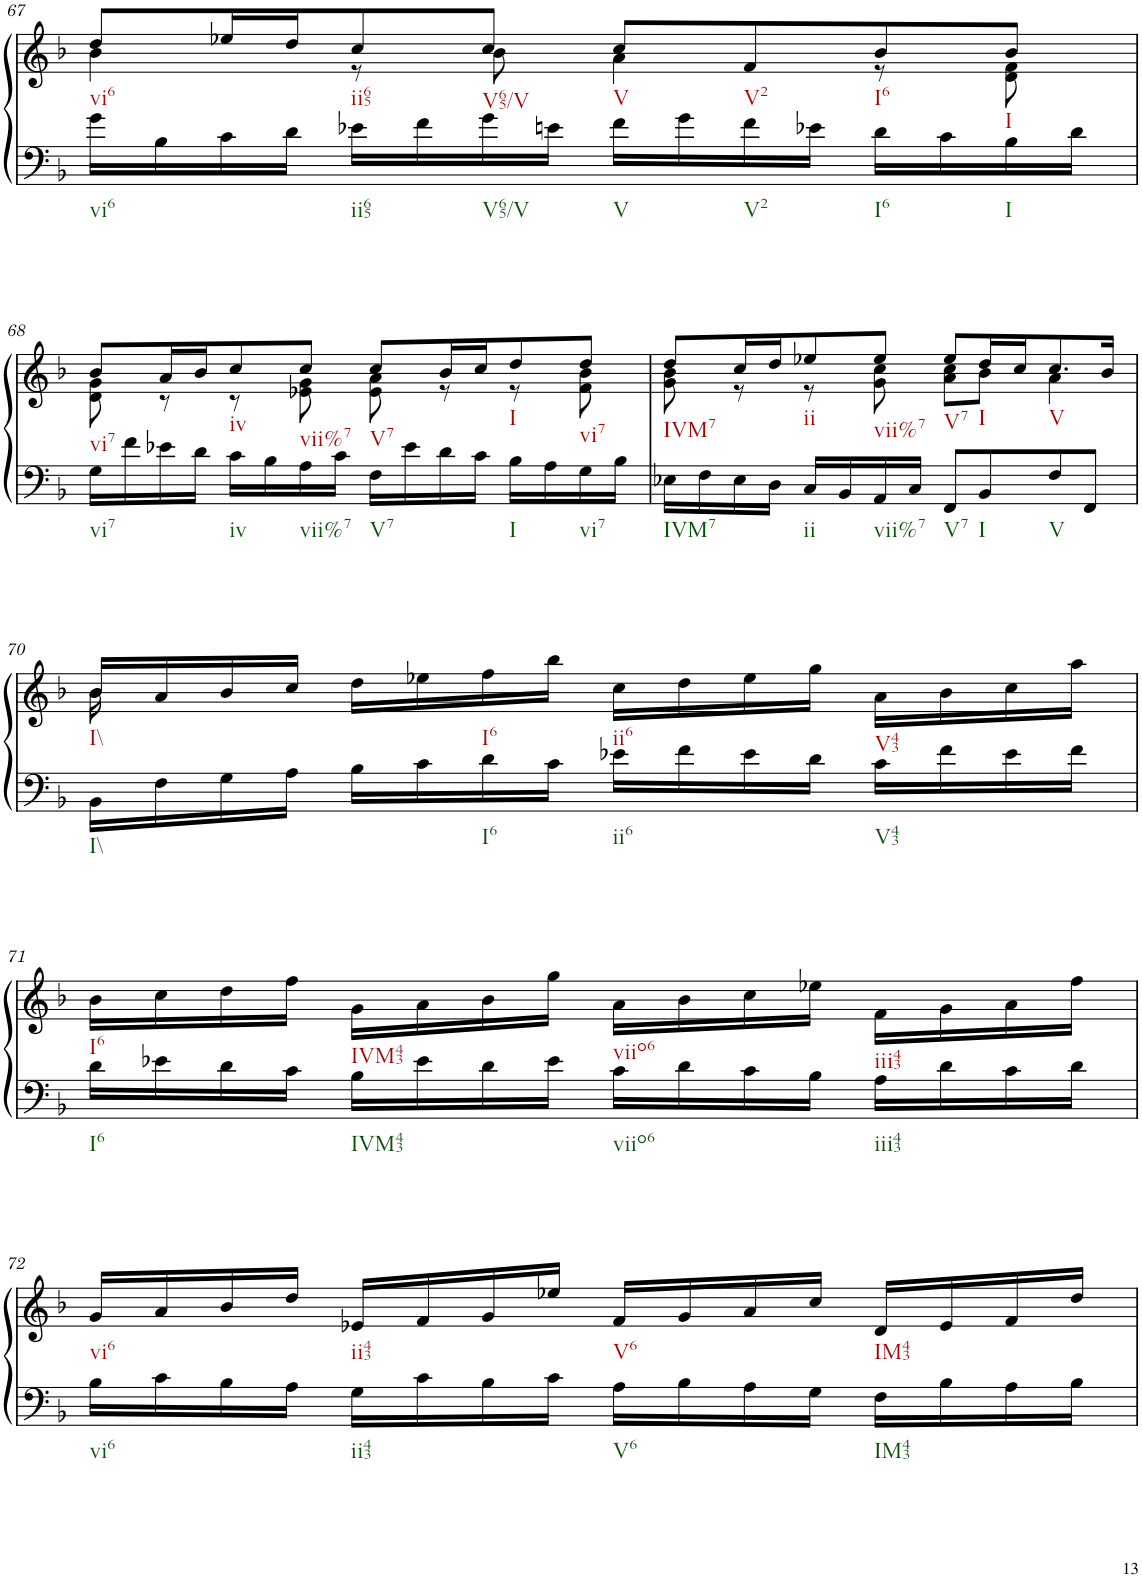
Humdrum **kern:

**kern	**kern
*part1	*part1
*staff2	*staff1
*I"Klavier linke Hand	*
!!LO:PB:g=z
*clefF4	*clefG2
*k[b-]	*k[b-]
*M2/2	*M2/2
=67	=67
*	*^
16g\LL	8dd/L	4b-\
16B-\	.	.
16c\	16ee-X/L	.
16d\JJ	16dd/J	.
16e-X\LL	8cc/	8r
16f\	.	.
16g\	8cc/J	8b-\
16en\JJ	.	.
16f\LL	8cc/L	4a\
16g\	.	.
16f\	8f/	.
16e-X\JJ	.	.
16d\LL	8b-/	8r
16c\	.	.
16B-\	8b-/J	8d\ 8f\
16d\JJ	.	.
!!LO:LB:g=z	!!
=68	=68	=68
16G\LL	8b-/L	8d\ 8g\
16f\	.	.
16e-X\	16a/L	8r
16d\JJ	16b-/J	.
16c\LL	8cc/	8r
16B-\	.	.
16A\	8cc/J	8e-X\ 8g\
16c\JJ	.	.
16F\LL	8cc/L	8e-\ 8a\
16e-\	.	.
16d\	16b-/L	8r
16c\JJ	16cc/J	.
16B-\LL	8dd/	8r
16A\	.	.
16G\	8dd/J	8f\ 8b-\
16B-\JJ	.	.
=69	=69	=69
16E-X\LL	8dd/L	8g\ 8b-\
16F\	.	.
16E-\	16cc/L	8r
16D\JJ	16dd/J	.
16C/LL	8ee-X/	8r
16BB-/	.	.
16AA/	8ee-/J	8g\ 8cc\
16C/JJ	.	.
8FF/L	8ee-/L	8a\ 8cc\L
8BB-/	16dd/L	8b-\J
.	16cc/J	.
8F/	8.cc/	4a\
8FF/J	.	.
.	16b-/Jk	.
!!LO:LB:g=z	!!
=70	=70	=70
16BB-\LL	16b-/LL	16b-\
16F\	16a/	8.ryy
16G\	16b-/	.
16A\JJ	16cc/JJ	.
16B-\LL	2.ryy	16dd\LL
16c\	.	16ee-X\
16d\	.	16ff\
16c\JJ	.	16bb-\JJ
16e-X\LL	.	16cc\LL
16f\	.	16dd\
16e-\	.	16ee-\
16d\JJ	.	16gg\JJ
16c\LL	.	16a\LL
16f\	.	16b-\
16e-\	.	16cc\
16f\JJ	.	16aa\JJ
!!LO:LB:g=z	!!
=71	=71	=71
16d\LL	1ryy	16b-\LL
16e-X\	.	16cc\
16d\	.	16dd\
16c\JJ	.	16ff\JJ
16B-\LL	.	16g\LL
16e-\	.	16a\
16d\	.	16b-\
16e-\JJ	.	16gg\JJ
16c\LL	.	16a\LL
16d\	.	16b-\
16c\	.	16cc\
16B-\JJ	.	16ee-X\JJ
16A\LL	.	16f\LL
16d\	.	16g\
16c\	.	16a\
16d\JJ	.	16ff\JJ
*	*v	*v
!!LO:LB:g=z
=72	=72
16B-\LL	16g/LL
16c\	16a/
16B-\	16b-/
16A\JJ	16dd/JJ
16G\LL	16e-X/LL
16c\	16f/
16B-\	16g/
16c\JJ	16ee-X/JJ
16A\LL	16f/LL
16B-\	16g/
16A\	16a/
16G\JJ	16cc/JJ
16F\LL	16d/LL
16B-\	16e-/
16A\	16f/
16B-\JJ	16dd/JJ
=	=
*-	*-
